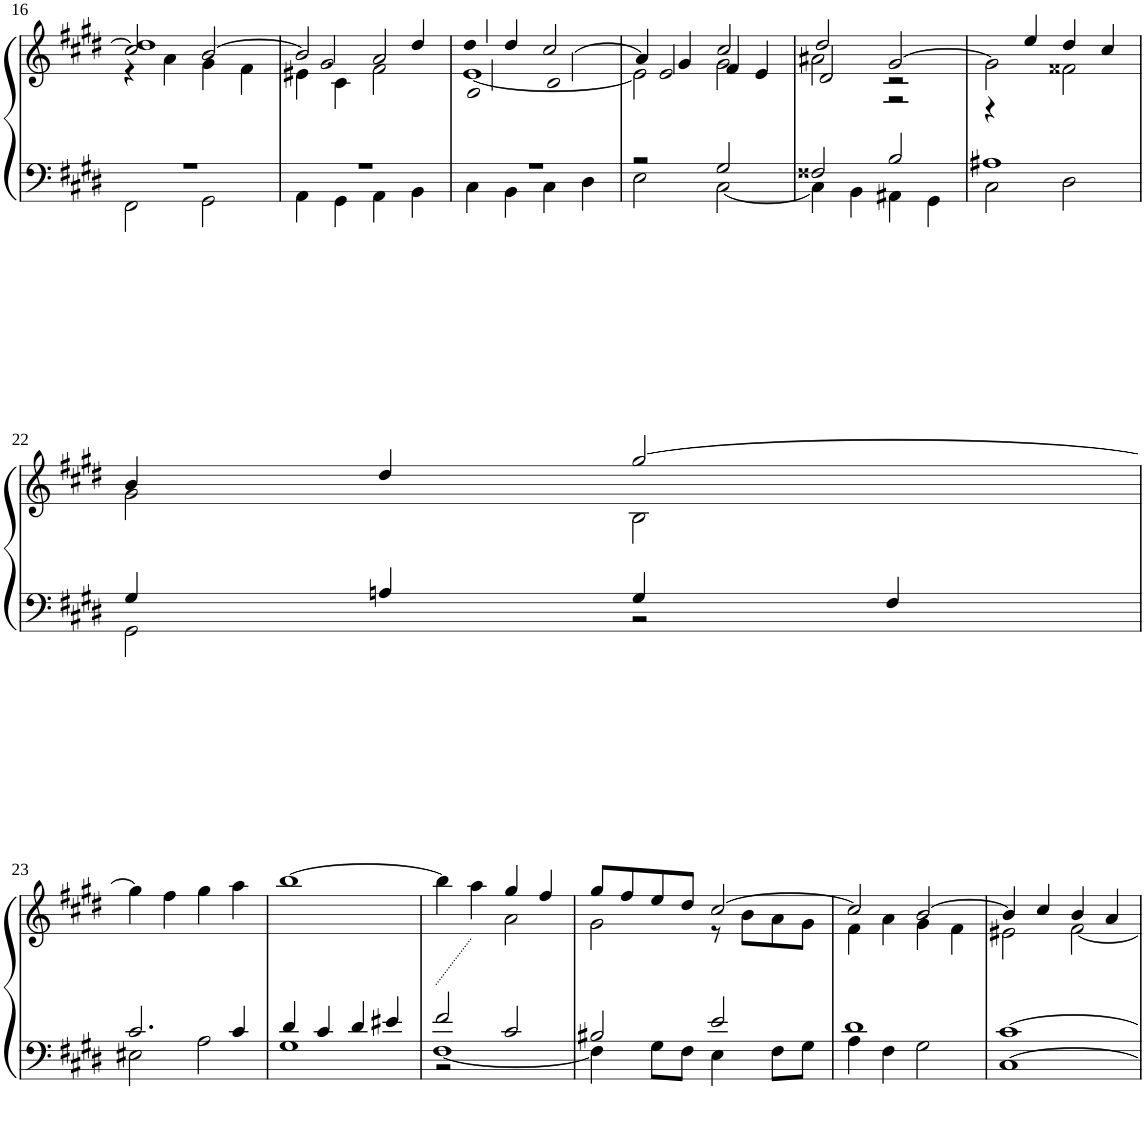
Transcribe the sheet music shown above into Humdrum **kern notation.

**kern	**kern
*part1	*part1
*staff2	*staff1
*I"Piano	*
*I'Pno	*
!!LO:PB:g=z
*clefF4	*clefG2
*k[f#c#g#d#]	*k[f#c#g#d#]
*M4/4	*M4/4
*met(c|)	*met(c|)
=16	=16
*^	*^
*	*	*	*^
1r	2FF#\	2cc#/]	4r	1dd#
.	.	.	4a\	.
.	2GG#\	[2b/	4g#\	.
.	.	.	4f#\	.
=17	=17	=17	=17	=17
1r	4AA\	2b/]	4e#X\	2.cc#/
.	4GG#\	.	4c#\	.
.	4AA\	2a/	2f#\	.
.	4BB\	.	.	4dd#/
=18	=18	=18	=18	=18
1r	4C#\	2g#/	[1e	4ee/
.	4BB\	.	.	4dd#/
.	4C#\	[2a/	.	2cc#/
.	4D#\	.	.	.
=19	=19	=19	=19	=19
2r	2E\	4a/]	2e\]	2b/
.	.	4g#/	.	.
2G#/	[2C#\	4f#/	2g#\	2cc#/
.	.	4e/	.	.
=20	=20	=20	=20	=20
2F##X/	4C#\]	2d#/	2a#X\	2dd#/
.	4BB\	.	.	.
2B/	4AA#X\	[2g#/	2r	2r
.	4GG#\	.	.	.
*	*	*	*v	*v
=21	=21	=21	=21
1A#X	2C#\	2g#\]	4r
.	.	.	4ee/
.	2D#\	2f##X\	4dd#/
.	.	.	4cc#/
!!LO:LB:g=z	!!
=22	=22	=22	=22
4G#/	2GG#\	4b/	2g#\
4An/	.	4dd#/	.
4G#/	2r	[2gg#/	2B\
4F#/	.	.	.
*	*	*v	*v
!!LO:LB:g=z
=23	=23	=23
2.c#/	2E#X\	4gg#\]
.	.	4ff#\
.	2A\	4gg#\
4c#/	.	4aa\
=24	=24	=24
4d#/	1G#	[1bb
4c#/	.	.
4d#/	.	.
4e#X/	.	.
=25	=25	=25
*	*^	*^
2f#/	[1F#	2r	4bb\]	2ryy
.	.	.	4aa\	.
2ryy	.	2c#/	4gg#/	2a\
.	.	.	4ff#/	.
=26	=26	=26	=26	=26
1ryy	4F#\]	2B#X/	8gg#/L	2g#\
.	.	.	8ff#/	.
.	8G#\L	.	8ee/	.
.	8F#\J	.	8dd#/J	.
.	4E\	2e/	[2cc#/	8r
.	.	.	.	8b\L
.	8F#\L	.	.	8a\
.	8G#\J	.	.	8g#\J
=27	=27	=27	=27	=27
1ryy	4A\	1d#	2cc#/]	4f#\
.	4F#\	.	.	4a\
.	2G#\	.	[2b/	4g#\
.	.	.	.	4f#\
*	*v	*v	*	*
=28	=28	=28	=28
[1C#	[1c#	4b/]	2e#X\
.	.	4cc#/	.
.	.	4b/	[2f#\
.	.	4a/	.
*v	*v	*	*
*	*v	*v
=	=
*-	*-
